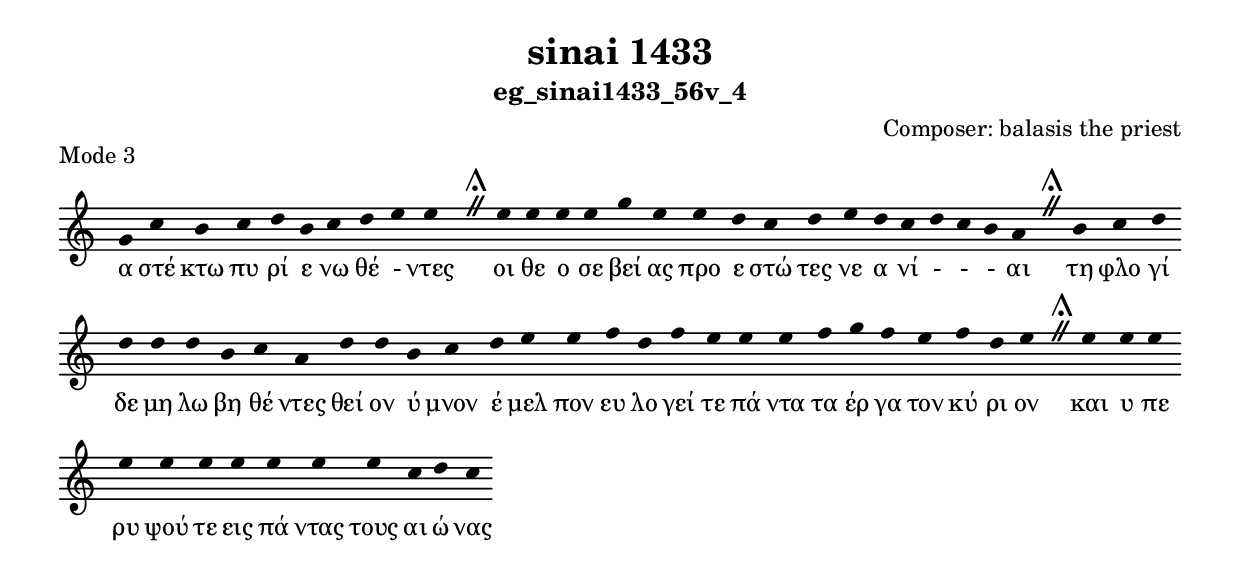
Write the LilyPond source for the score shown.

\include "gregorian.ly"

	\header {
 	  title = "sinai 1433"
	  subtitle = "eg_sinai1433_56v_4"
	  composer = "Composer: balasis the priest"
	  piece = "Mode 3"
	}

	chant = {
	  g'4 c''4 b'4 c''4 d''4 b'4 c''4 d''4 e''4 e''4 \divisioMaior
 e''4 e''4 e''4 e''4 g''4 e''4 e''4 d''4 c''4 d''4 e''4 d''4 c''4 d''4 c''4 b'4 a'4 \divisioMaior
 b'4 c''4 d''4 d''4 d''4 d''4 b'4 c''4 a'4 d''4 d''4 b'4 c''4 d''4 e''4 e''4 f''4 d''4 f''4 e''4 e''4 e''4 f''4 g''4 f''4 e''4 f''4 d''4 e''4 \divisioMaior
 e''4 e''4 e''4 e''4 e''4 e''4 e''4 e''4 e''4 e''4 c''4 d''4 c''4\finalis
	}

	verba = \lyricmode {α στέ κτω πυ ρί ε νω θέ - ντες 
οι θε ο σε βεί ας προ ε στώ τες νε α νί -  -  - αι 
τη φλο γί δε μη λω βη θέ ντες θεί ον ύ μνον έ μελ πον ευ λο γεί τε πά ντα τα έρ γα τον κύ ρι ον 
και υ πε ρυ ψού τε εις πά ντας τους αι ώ νας 
	}


	\score {
	  \new Staff <<
	  \new Voice = "melody" \chant
	  \new Lyrics = "one" \lyricsto melody \verba
	  >>
	  \layout {
	    \context {
	      \Staff
	      \remove "Time_signature_engraver"
	      \remove "Bar_engraver"
	    }
	    \context {
	      \Voice
	      \remove "Stem_engraver"
	    }
	  }
	}